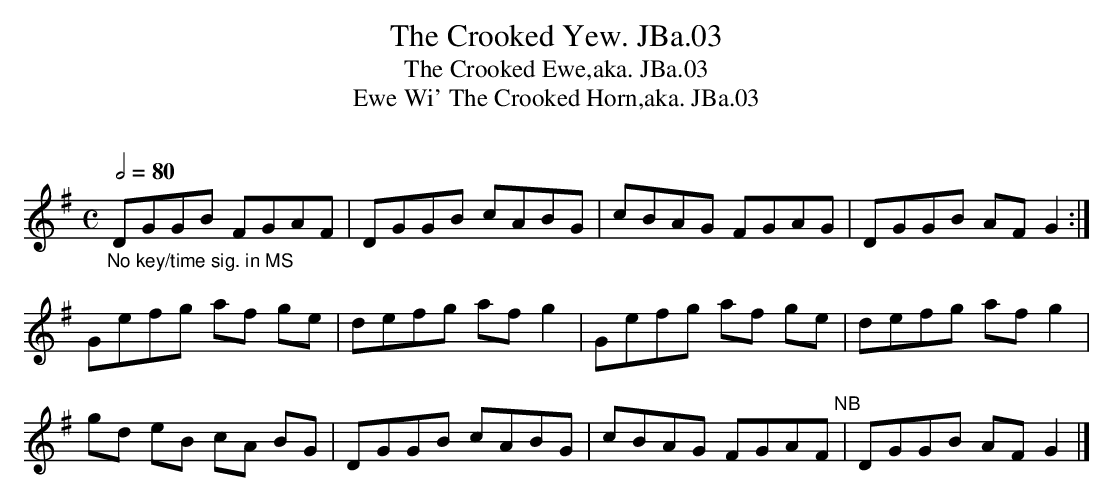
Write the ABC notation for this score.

X:1
T:Crooked Yew. JBa.03, The
T:Crooked Ewe,aka. JBa.03, The
T:Ewe Wi' The Crooked Horn,aka. JBa.03
M:C
L:1/8
Q:1/2=80
O:
K:G Major
"_No key/time sig. in MS"\
DGGB FGAF|DGGB cABG|\
cBAG FGAG|DGGB AF G2:|
Gefg af ge|defg af g2|Gefg af ge|defg af g2|
gd eB cA BG|DGGB cABG|\
cBAG FGAF"NB"|DGGB AF G2|]
